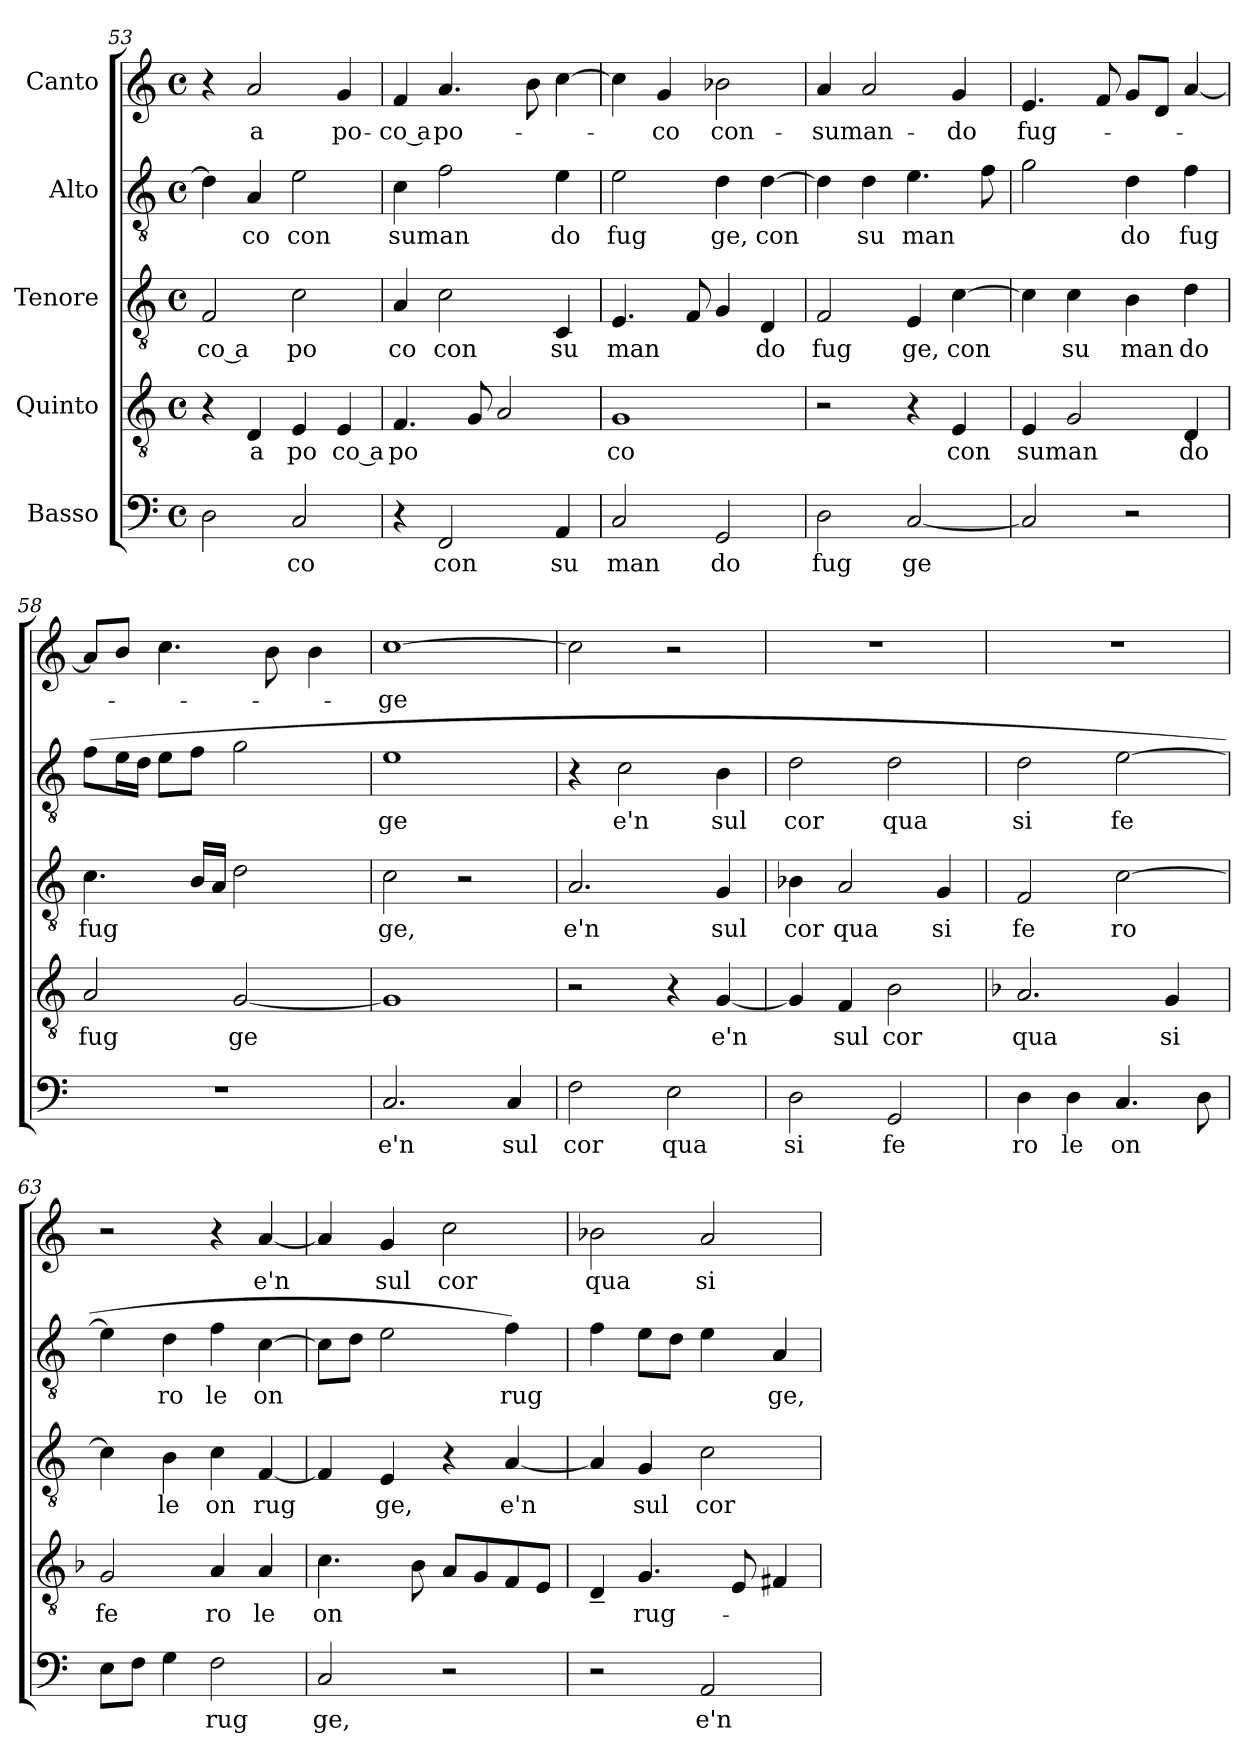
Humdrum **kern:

**kern	**text	**kern	**text	**kern	**text	**kern	**text	**kern	**text
*part5	*part5	*part4	*part4	*part3	*part3	*part2	*part2	*part1	*part1
*staff5	*staff5	*staff4	*staff4	*staff3	*staff3	*staff2	*staff2	*staff1	*staff1
*I"Basso	*	*I"Quinto	*	*I"Tenore	*	*I"Alto	*	*I"Canto	*
*clefF4	*	*clefGv2	*	*clefGv2	*	*clefGv2	*	*clefG2	*
*	*	*	*	*	*	*	*	*k[]	*
*	*	*	*	*	*	*	*	*C:	*
*M4/4	*	*M4/4	*	*M4/4	*	*M4/4	*	*M4/4	*
*met(c)	*	*met(c)	*	*met(c)	*	*met(c)	*	*met(c)	*
=53	=53	=53	=53	=53	=53	=53	=53	=53	=53
!	!	!	!	!	!LO:LY:b:rj	!	!	!	!
2D\	.	4r	.	2F/	co a	4d\]	.	4r	.
!	!	!	!LO:LY:b:cj	!	!	!	!LO:LY:b:cj	!	!LO:LY:b:cj
.	.	4D/	a	.	.	4A/	co	2a/	a
!	!LO:LY:b:cj	!	!LO:LY:b:cj	!	!LO:LY:b:cj	!	!LO:LY:b:cj	!	!
2C/	co	4E/	po	2c\	po	2e\	con	.	.
!	!	!	!LO:LY:b:rj	!	!	!	!	!	!LO:LY:b:cj
.	.	4E/	co a	.	.	.	.	4g/	po-
=54	=54	=54	=54	=54	=54	=54	=54	=54	=54
!	!	!	!LO:LY:b:cj	!	!LO:LY:b:cj	!	!LO:LY:b	!	!LO:LY:b:rj
4r	.	4.F/	po	4A/	co	4c\	suman	4f/	-co a
!	!LO:LY:b:cj	!	!	!	!LO:LY:b:cj	!	!	!	!LO:LY:b:cj
2FF/	con	.	.	2c\	con	2f\	.	4.a/	po-
.	.	8G/	.	.	.	.	.	.	.
.	.	2A/	.	.	.	.	.	.	.
.	.	.	.	.	.	.	.	8b\	.
!	!LO:LY:b:cj	!	!	!	!LO:LY:b:cj	!	!LO:LY:b:cj	!	!
4AA/	su	.	.	4C/	su	4e\	do	[>4cc\	.
=55	=55	=55	=55	=55	=55	=55	=55	=55	=55
!	!LO:LY:b:cj	!	!LO:LY:b:cj	!	!LO:LY:b	!	!LO:LY:b:cj	!	!
2C/	man	1G	co	4.E/	man	2e\	fug	4cc\]	.
!	!	!	!	!	!	!	!	!	!LO:LY:b:cj
.	.	.	.	.	.	.	.	4g/	-co
.	.	.	.	8F/	.	.	.	.	.
!	!LO:LY:b:cj	!	!	!	!	!	!LO:LY:b:cj	!	!LO:LY:b:cj
2GG/	do	.	.	4G/	.	4d\	ge,	2b-X\	con-
!	!	!	!	!	!LO:LY:b:cj	!	!LO:LY:b	!	!
.	.	.	.	4D/	do	[>4d\	con	.	.
=56	=56	=56	=56	=56	=56	=56	=56	=56	=56
!	!LO:LY:b:cj	!	!	!	!LO:LY:b:cj	!	!	!	!LO:LY:b
2D\	fug	2r	.	2F/	fug	4d\]	.	4a/	-suman-
!	!	!	!	!	!	!	!LO:LY:b:cj	!	!
.	.	.	.	.	.	4d\	su	2a/	.
!	!LO:LY:b:cj	!	!	!	!LO:LY:b:cj	!	!LO:LY:b	!	!
[<2C/	ge	4r	.	4E/	ge,	4.e\	man	.	.
!	!	!	!LO:LY:b:cj	!	!LO:LY:b	!	!	!	!LO:LY:b:cj
.	.	4E/	con	[>4c\	con	.	.	4g/	-do
.	.	.	.	.	.	8f\	.	.	.
=57	=57	=57	=57	=57	=57	=57	=57	=57	=57
!	!	!	!LO:LY:b	!	!	!	!	!	!LO:LY:b
2C/]	.	4E/	suman	4c\]	.	2g\	.	4.e/	fug-
!	!	!	!	!	!LO:LY:b:cj	!	!	!	!
.	.	2G/	.	4c\	su	.	.	.	.
.	.	.	.	.	.	.	.	8f/	.
!	!	!	!	!	!LO:LY:b:cj	!	!LO:LY:b:cj	!	!
2r	.	.	.	4B\	man	4d\	do	8g/L	.
.	.	.	.	.	.	.	.	8d/J	.
!	!	!	!LO:LY:b:cj	!	!LO:LY:b:cj	!	!LO:LY:b	!	!
.	.	4D/	do	4d\	do	4f\	fug	[>4a/	.
!!LO:LB:g=z
=58	=58	=58	=58	=58	=58	=58	=58	=58	=58
!	!	!	!LO:LY:b:cj	!	!LO:LY:b	!	!	!	!
*	*	*	*	*	*	*	*	*^	*
1r	.	2A/	fug	4.c\	fug	(>8f\L	.	8a/L]	8.ryy	.
.	.	.	.	.	.	16e\	.	8b/J	.	.
.	.	.	.	.	.	16d\J	.	.	2ryy	.
.	.	.	.	.	.	8e\L	.	4.cc\	.	.
.	.	.	.	16B/L	.	8f\J	.	.	.	.
.	.	.	.	16A/J	.	.	.	.	.	.
!	!	!	!LO:LY:b:cj	!	!	!	!	!	!	!
.	.	[<2G/	ge	2d\	.	2g\	.	.	.	.
.	.	.	.	.	.	.	.	8b\	.	.
.	.	.	.	.	.	.	.	.	4ryy	.
.	.	.	.	.	.	.	.	4b\	.	.
.	.	.	.	.	.	.	.	.	16ryy	.
=59	=59	=59	=59	=59	=59	=59	=59	=59	=59	=59
!	!LO:LY:b:cj	!	!	!	!LO:LY:b:cj	!	!LO:LY:b:cj	!	!	!LO:LY:b:cj
*	*	*	*	*	*	*	*	*v	*v	*
2.C/	e'n	1G]	.	2c\	ge,	1e	ge	[>1cc	-ge
.	.	.	.	2r	.	.	.	.	.
!	!LO:LY:b:cj	!	!	!	!	!	!	!	!
4C/	sul	.	.	.	.	.	.	.	.
=60	=60	=60	=60	=60	=60	=60	=60	=60	=60
!	!LO:LY:b:cj	!	!	!	!LO:LY:b:cj	!	!	!	!
2F\	cor	2r	.	2.A/	e'n	4r	.	2cc\]	.
!	!	!	!	!	!	!	!LO:LY:b:cj	!	!
.	.	.	.	.	.	2c\	e'n	.	.
!	!LO:LY:b:cj	!	!	!	!	!	!	!	!
2E\	qua	4r	.	.	.	.	.	2r	.
!	!	!	!LO:LY:b	!	!LO:LY:b:cj	!	!LO:LY:b:cj	!	!
.	.	[<4G/	e'n	4G/	sul	4B\	sul	.	.
=61	=61	=61	=61	=61	=61	=61	=61	=61	=61
!	!LO:LY:b:cj	!	!	!	!LO:LY:b:cj	!	!LO:LY:b:cj	!	!
2D\	si	4G/]	.	4B-X\	cor	2d\	cor	1r	.
!	!	!	!LO:LY:b:cj	!	!LO:LY:b:cj	!	!	!	!
.	.	4F/	sul	2A/	qua	.	.	.	.
!	!LO:LY:b:cj	!	!LO:LY:b:cj	!	!	!	!LO:LY:b:cj	!	!
2GG/	fe	2B\	cor	.	.	2d\	qua	.	.
!	!	!	!	!	!LO:LY:b:cj	!	!	!	!
.	.	.	.	4G/	si	.	.	.	.
=62	=62	=62	=62	=62	=62	=62	=62	=62	=62
*	*	*k[b-]	*	*	*	*	*	*	*
*	*	*F:	*	*	*	*	*	*	*
!	!LO:LY:b:cj	!	!LO:LY:b:cj	!	!LO:LY:b:cj	!	!LO:LY:b:cj	!	!
4D\	ro	2.A/	qua	2F/	fe	2d\	si	1r	.
!	!LO:LY:b:cj	!	!	!	!	!	!	!	!
4D\	le	.	.	.	.	.	.	.	.
!	!LO:LY:b	!	!	!	!LO:LY:b:cj	!	!LO:LY:b:cj	!	!
4.C/	on	.	.	[>2c\	ro	[>2e\	fe	.	.
!	!	!	!LO:LY:b:cj	!	!	!	!	!	!
.	.	4G/	si	.	.	.	.	.	.
8D\	.	.	.	.	.	.	.	.	.
=63	=63	=63	=63	=63	=63	=63	=63	=63	=63
!	!	!	!LO:LY:b:cj	!	!	!	!	!	!
8E\L	.	2G/	fe	4c\]	.	4e\]	.	2r	.
8F\J	.	.	.	.	.	.	.	.	.
!	!	!	!	!	!LO:LY:b:cj	!	!LO:LY:b:cj	!	!
4G\	.	.	.	4B\	le	4d\	ro	.	.
!	!LO:LY:b:cj	!	!LO:LY:b:cj	!	!LO:LY:b:cj	!	!LO:LY:b:cj	!	!
2F\	rug	4A/	ro	4c\	on	4f\	le	4r	.
!	!	!	!LO:LY:b:cj	!	!LO:LY:b	!	!LO:LY:b	!	!LO:LY:b
.	.	4A/	le	[<4F/	rug	[>4c\	on	[<4a/	e'n
=64	=64	=64	=64	=64	=64	=64	=64	=64	=64
!	!LO:LY:b:cj	!	!LO:LY:b	!	!	!	!	!	!
2C/	ge,	4.c\	on	4F/]	.	8c\L]	.	4a/]	.
.	.	.	.	.	.	8d\J	.	.	.
!	!	!	!	!	!LO:LY:b:cj	!	!	!	!LO:LY:b:cj
.	.	.	.	4E/	ge,	2e\	.	4g/	sul
.	.	8B-\	.	.	.	.	.	.	.
!	!	!	!	!	!	!	!	!	!LO:LY:b:cj
2r	.	8A/L	.	4r	.	.	.	2cc\	cor
.	.	8G/	.	.	.	.	.	.	.
!	!	!	!	!	!LO:LY:b	!	!LO:LY:b	!	!
.	.	8F/	.	[>4A/	e'n	4f\)	rug	.	.
.	.	8E/J	.	.	.	.	.	.	.
!!LO:PB:g=z
=65	=65	=65	=65	=65	=65	=65	=65	=65	=65
*	*	*k[]	*	*	*	*	*	*	*
*	*	*C:	*	*	*	*	*	*	*
!	!	!	!	!	!	!	!	!	!LO:LY:b:cj
2r	.	4D~</	.	4A/]	.	4f\	.	2b-X\	qua
!	!	!	!LO:LY:b	!	!LO:LY:b:cj	!	!	!	!
.	.	4.G/	rug-	4G/	sul	8e\L	.	.	.
.	.	.	.	.	.	8d\J	.	.	.
!	!LO:LY:b:cj	!	!	!	!LO:LY:b:cj	!	!	!	!LO:LY:b:cj
2AA/	e'n	.	.	2c\	cor	4e\	.	2a/	si
.	.	8E/	.	.	.	.	.	.	.
!	!	!	!	!	!	!	!LO:LY:b:cj	!	!
.	.	4F#X/	.	.	.	4A/	ge,	.	.
=	=	=	=	=	=	=	=	=	=
*-	*-	*-	*-	*-	*-	*-	*-	*-	*-
